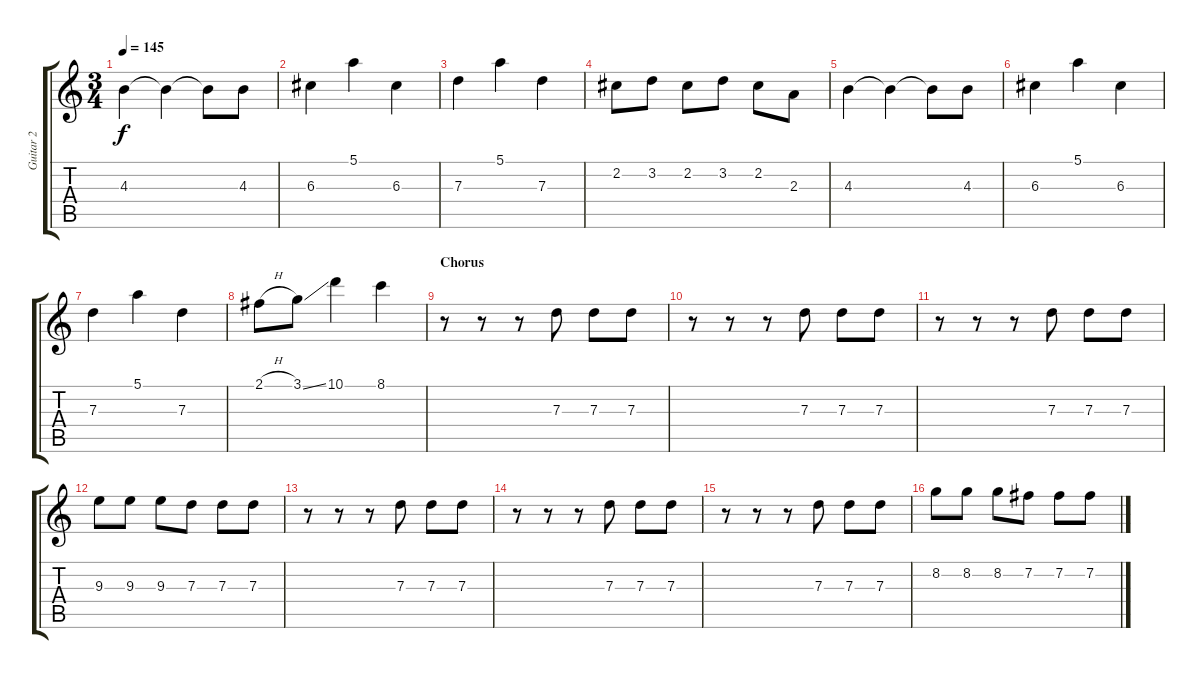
\track ("Guitar 2" "Guitar 2") {instrument overdrivenguitar}
\staff {score tabs}
\tuning (E4 B3 G3 D3 A2 E2) {hide}
\ts (3 4)
\tempo 145
\clef g2
\ks c
4.3.4{dy f} 4.3{t}.4 4.3{t}.8 4.3.8 |
6.3.4 5.1.4 6.3.4 |
7.3.4 5.1.4 7.3.4 |
2.2.8 3.2.8 2.2.8 3.2.8 2.2.8 2.3.8 |
4.3.4 4.3{t}.4 4.3{t}.8 4.3.8 |
6.3.4 5.1.4 6.3.4 |
7.3.4 5.1.4 7.3.4 |
2.1{h}.8 3.1{ss}.8 10.1.4 8.1.4 |
\section ("" "Chorus")
r.8 r.8 r.8 7.3.8 7.3.8 7.3.8 |
r.8 r.8 r.8 7.3.8 7.3.8 7.3.8 |
r.8 r.8 r.8 7.3.8 7.3.8 7.3.8 |
9.3.8 9.3.8 9.3.8 7.3.8 7.3.8 7.3.8 |
r.8 r.8 r.8 7.3.8 7.3.8 7.3.8 |
r.8 r.8 r.8 7.3.8 7.3.8 7.3.8 |
r.8 r.8 r.8 7.3.8 7.3.8 7.3.8 |
8.2.8 8.2.8 8.2.8 7.2.8 7.2.8 7.2.8
